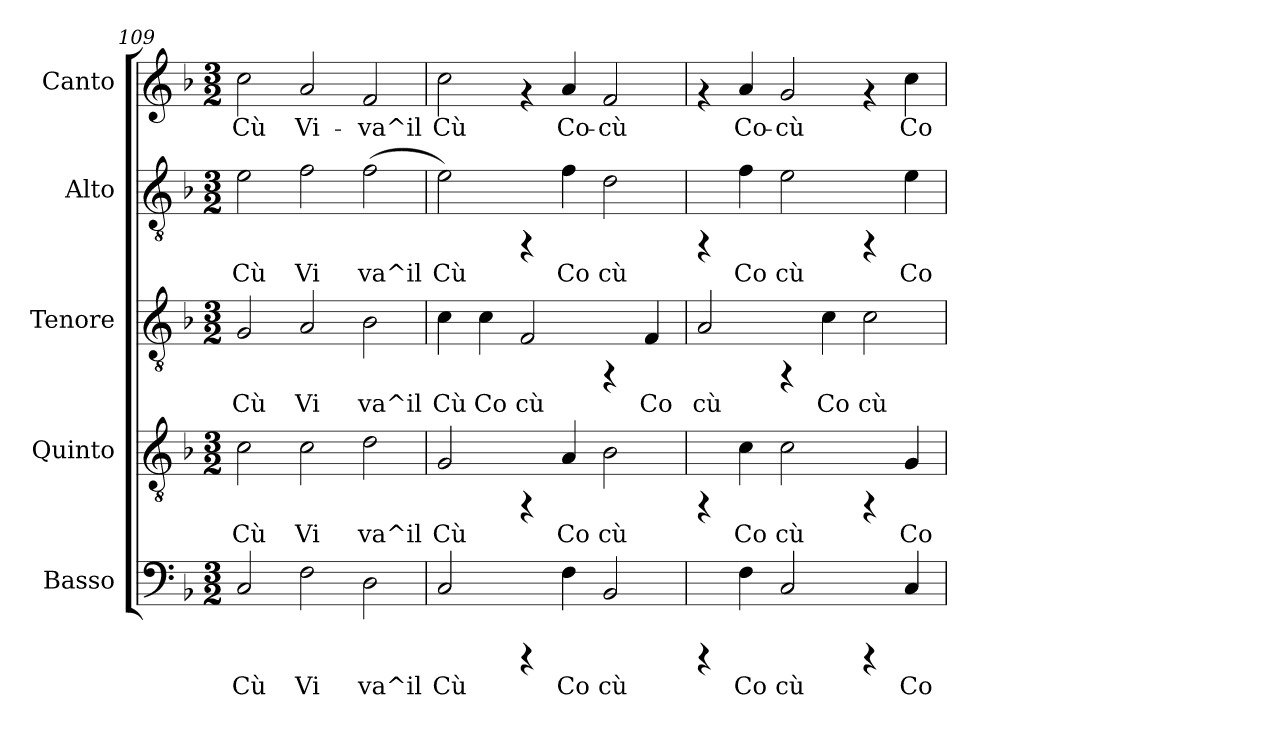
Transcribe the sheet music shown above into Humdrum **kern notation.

**kern	**text	**kern	**text	**kern	**text	**kern	**text	**kern	**text
*part5	*part5	*part4	*part4	*part3	*part3	*part2	*part2	*part1	*part1
*staff5	*staff5	*staff4	*staff4	*staff3	*staff3	*staff2	*staff2	*staff1	*staff1
*I"Basso	*	*I"Quinto	*	*I"Tenore	*	*I"Alto	*	*I"Canto	*
*clefF4	*	*clefGv2	*	*clefGv2	*	*clefGv2	*	*clefG2	*
*k[b-]	*	*k[b-]	*	*k[b-]	*	*k[b-]	*	*k[b-]	*
*F:	*	*F:	*	*F:	*	*F:	*	*F:	*
*M3/2	*	*M3/2	*	*M3/2	*	*M3/2	*	*M3/2	*
=109	=109	=109	=109	=109	=109	=109	=109	=109	=109
!	!LO:LY:b:cj	!	!LO:LY:b:cj	!	!LO:LY:b:cj	!	!LO:LY:b:cj	!	!LO:LY:b:cj
2C/	Cù	2c\	Cù	2G/	Cù	2e\	Cù	2cc\	Cù
!	!LO:LY:b:cj	!	!LO:LY:b:cj	!	!LO:LY:b:cj	!	!LO:LY:b:cj	!	!LO:LY:b:cj
2F\	Vi	2c\	Vi	2A/	Vi	2f\	Vi	2a/	Vi-
!	!LO:LY:b:cj	!	!LO:LY:b:cj	!	!LO:LY:b:cj	!	!LO:LY:b:cj	!	!LO:LY:b:cj
2D\	va^il	2d\	va^il	2B-\	va^il	(<2f\	va^il	2f/	-va^il
=110	=110	=110	=110	=110	=110	=110	=110	=110	=110
!	!LO:LY:b:cj	!	!LO:LY:b:cj	!	!LO:LY:b:cj	!	!LO:LY:b:cj	!	!LO:LY:b:cj
2C/	Cù	2G/	Cù	4c\	Cù	2e\)	Cù	2cc\	Cù
!	!	!	!	!	!LO:LY:b:cj	!	!	!	!
.	.	.	.	4c\	Co	.	.	.	.
!	!	!	!	!	!LO:LY:b:cj	!	!	!	!
4rCCC	.	4rFF	.	2F/	cù	4rFF	.	4rf	.
!	!LO:LY:b:cj	!	!LO:LY:b:cj	!	!	!	!LO:LY:b:cj	!	!LO:LY:b:cj
4F\	Co	4A/	Co	.	.	4f\	Co	4a/	Co-
!	!LO:LY:b:cj	!	!LO:LY:b:cj	!	!	!	!LO:LY:b:cj	!	!LO:LY:b:cj
2BB-/	cù	2B-\	cù	4rFF	.	2d\	cù	2f/	-cù
!	!	!	!	!	!LO:LY:b:cj	!	!	!	!
.	.	.	.	4F/	Co	.	.	.	.
=111	=111	=111	=111	=111	=111	=111	=111	=111	=111
!	!	!	!	!	!LO:LY:b:cj	!	!	!	!
4rCCC	.	4rFF	.	2A/	cù	4rFF	.	4rf	.
!	!LO:LY:b:cj	!	!LO:LY:b:cj	!	!	!	!LO:LY:b:cj	!	!LO:LY:b:cj
4F\	Co	4c\	Co	.	.	4f\	Co	4a/	Co-
!	!LO:LY:b:cj	!	!LO:LY:b:cj	!	!	!	!LO:LY:b:cj	!	!LO:LY:b:cj
2C/	cù	2c\	cù	4rFF	.	2e\	cù	2g/	-cù
!	!	!	!	!	!LO:LY:b:cj	!	!	!	!
.	.	.	.	4c\	Co	.	.	.	.
!	!	!	!	!	!LO:LY:b:cj	!	!	!	!
4rCCC	.	4rFF	.	2c\	cù	4rFF	.	4rf	.
!	!LO:LY:b:cj	!	!LO:LY:b:cj	!	!	!	!LO:LY:b:cj	!	!LO:LY:b:cj
4C/	Co	4G/	Co	.	.	4e\	Co	4cc\	Co-
=	=	=	=	=	=	=	=	=	=
*-	*-	*-	*-	*-	*-	*-	*-	*-	*-
